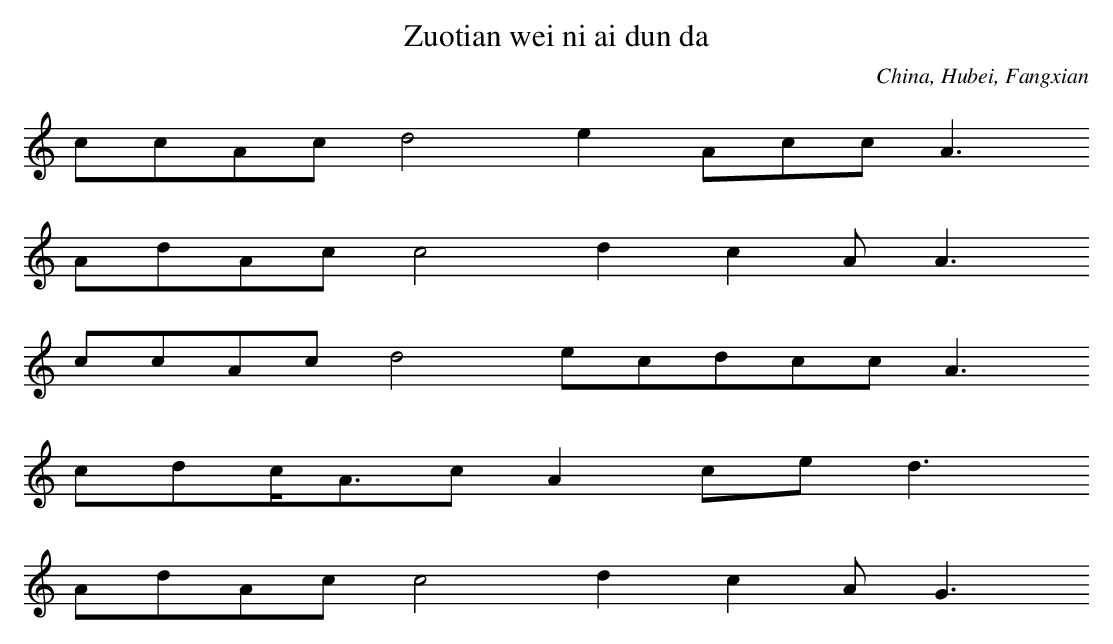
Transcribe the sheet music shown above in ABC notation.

X:1
T: Zuotian wei ni ai dun da
O: China, Hubei, Fangxian
M: none
L: 1/16
K: C
c2c2A2c2d8e4A2c2c2A6
A2d2A2c2c8d4c4A2A6
c2c2A2c2d8e2c2d2c2c2A6
c2d2cA3c2A4c2e2d6
A2d2A2c2c8d4c4A2G6
